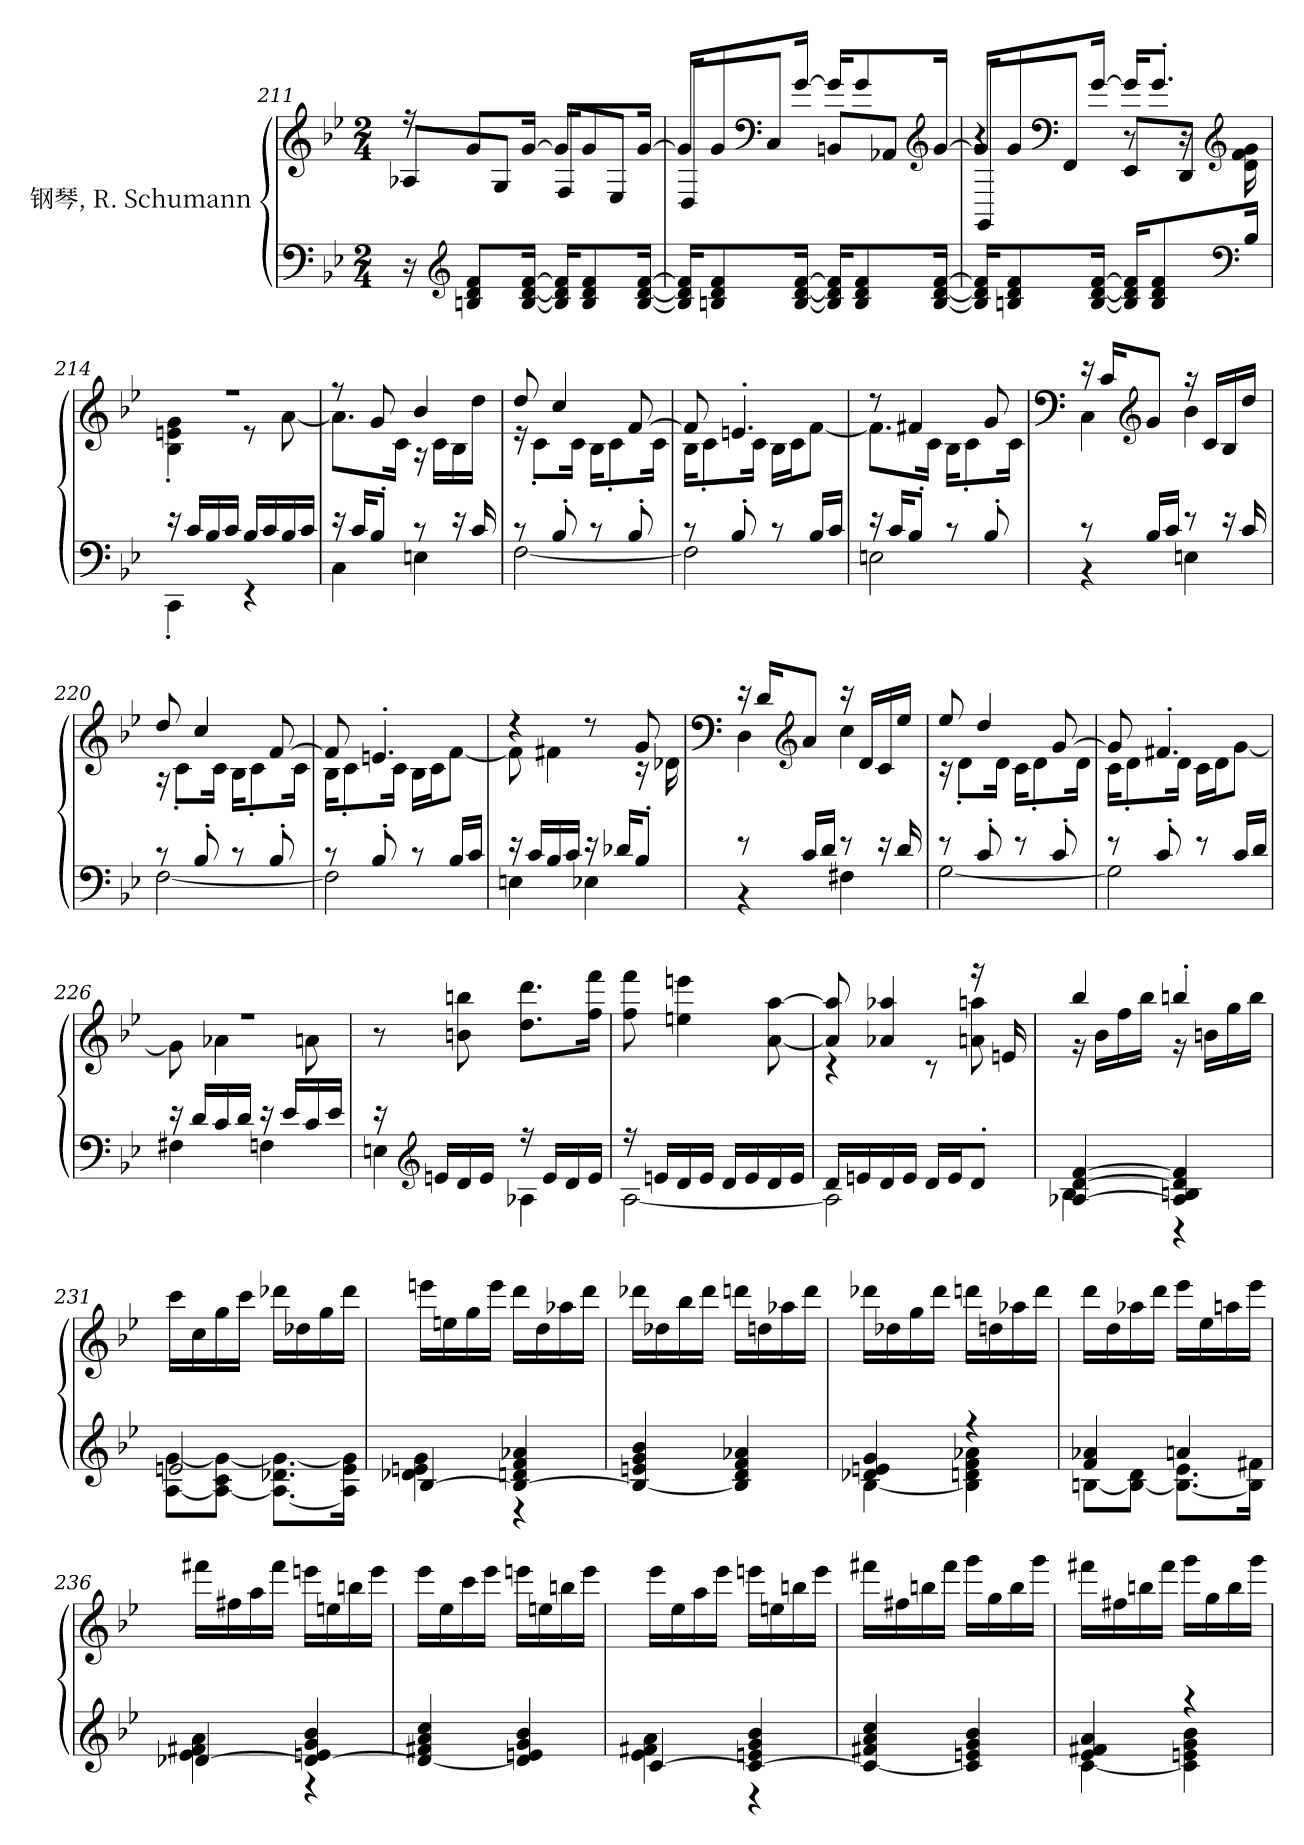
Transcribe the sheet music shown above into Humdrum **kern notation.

**kern	**kern
*part1	*part1
*staff2	*staff1
*I"钢琴, R. Schumann	*
!!LO:LB:g=z
*clefF4	*clefG2
*k[b-e-]	*k[b-e-]
*M2/4	*M2/4
=211	=211
*	*^
16r	16r	8A-X/L
*clefG2	*	*
8Bn/ 8d/ 8f/L	8g/L	.
.	.	8G/J
[16B/ [16d/ [16f/Jk	[16g/Jk	.
16B/] 16d/] 16f/]KL	16g/KL]	8F/L
8B/ 8d/ 8f/	8g/	.
.	.	8E-/J
[16B/ [16d/ [16f/Jk	[16g/Jk	.
=212	=212	=212
16B/] 16d/] 16f/]KL	16g/KL]	8D/L
8Bn/ 8d/ 8f/	8g/	.
*	*clefF4	*
.	.	8C/J
[16B/ [16d/ [16f/Jk	[16g/Jk	.
16B/] 16d/] 16f/]KL	16g/KL]	8BBn/L
8B/ 8d/ 8f/	8g/	.
.	.	8AA-X/J
*	*clefG2	*
[16B/ [16d/ [16f/Jk	[16g/Jk	.
=213	=213	=213
*	*	*^
16B/] 16d/] 16f/]KL	16g/KL]	4r	8GG/L
8Bn/ 8d/ 8f/	8g/	.	.
*	*clefF4	*	*
.	.	.	8FF/J
[16B/ [16d/ [16f/Jk	[16g/Jk	.	.
16B/] 16d/] 16f/]KL	16g/KL]	8r	8EE-/L
8B/ 8d/ 8f/	8.g'/J	.	.
.	.	16r	8DD/J
*clefF4	*clefG2	*	*
16B/Jk	.	16d\ 16f\ 16g\	.
*	*	*v	*v
!!LO:LB:g=z
=214	=214	=214
*^	*	*
16r	4CC'\	2r	4B-\' 4en\' 4g\'
16c/LL	.	.	.
16B-/	.	.	.
16c/JJ	.	.	.
16B-/LL	4r	.	8r
16c/	.	.	.
16B-/	.	.	[8a\
16c/JJ	.	.	.
=215	=215	=215	=215
16r	4C\	8r	8.a\L]
16c/KL	.	.	.
8B-'/J	.	8g/	.
.	.	.	16c\Jk
8r	4En\	4b-/	16r
.	.	.	16c\LL
16r	.	.	16B-\
16c/	.	.	16dd\JJ
=216	=216	=216	=216
8r	[2F\	8dd/	16r
.	.	.	8c'\L
8B-'/	.	4cc/	.
.	.	.	16c\Jk
8r	.	.	16B-\KL
.	.	.	8c'\
8B-'/	.	[8f/	.
.	.	.	16c\Jk
=217	=217	=217	=217
8r	2F\]	8f/]	16B-\KL
.	.	.	8c'\
8B-'/	.	4.en'/	.
.	.	.	16c\Jk
8r	.	.	16B-\LL
.	.	.	16c\J
16B-/LL	.	.	[8f\J
16c/JJ	.	.	.
!!LO:LB:g=z	!!
=218	=218	=218	=218
16r	2En\	8r	8.f\L]
16c/KL	.	.	.
8B-'/J	.	4f#X/	.
.	.	.	16c\Jk
8r	.	.	16B-\KL
.	.	.	8c'\
8B-'/	.	8g/	.
.	.	.	16c\Jk
=219	=219	=219	=219
*	*	*clefF4	*
8r	4r	16r	4C\
.	.	16c/KL	.
*	*	*clefG2	*
16B-/LL	.	8g/J	.
16c/JJ	.	.	.
8r	4En\	16r	4b-\
.	.	16c/LL	.
16r	.	16B-/	.
16c/	.	16dd/JJ	.
=220	=220	=220	=220
8r	[2F\	8dd/	16r
.	.	.	8c'\L
8B-'/	.	4cc/	.
.	.	.	16c\Jk
8r	.	.	16B-\KL
.	.	.	8c'\
8B-'/	.	[8f/	.
.	.	.	16c\Jk
!!LO:LB:g=z	!!
=221	=221	=221	=221
8r	2F\]	8f/]	16B-\KL
.	.	.	8c'\
8B-'/	.	4.en'/	.
.	.	.	16c\Jk
8r	.	.	16B-\LL
.	.	.	16c\J
16B-/LL	.	.	[8f\J
16c/JJ	.	.	.
=222	=222	=222	=222
16r	4En\	4r	8f\]
16c/LL	.	.	.
16B-/	.	.	4f#X\
16c/JJ	.	.	.
16r	4E-X\	8r	.
16d-X/KL	.	.	.
8B-'/J	.	8g/	16r
.	.	.	16d-X\
=223	=223	=223	=223
*	*	*clefF4	*
8r	4r	16r	4D\
.	.	16d/KL	.
*	*	*clefG2	*
16c/LL	.	8a/J	.
16d/JJ	.	.	.
8r	4F#X\	16r	4cc\
.	.	16d/LL	.
16r	.	16c/	.
16d/	.	16ee-/JJ	.
!!LO:LB:g=z	!!
=224	=224	=224	=224
8r	[2G\	8ee-/	16r
.	.	.	8d'\L
8c'/	.	4dd/	.
.	.	.	16d\Jk
8r	.	.	16c\KL
.	.	.	8d'\
8c'/	.	[8g/	.
.	.	.	16d\Jk
=225	=225	=225	=225
8r	2G\]	8g/]	16c\KL
.	.	.	8d'\
8c'/	.	4.f#X'/	.
.	.	.	16d\Jk
8r	.	.	16c\LL
.	.	.	16d\J
16c/LL	.	.	[8g\J
16d/JJ	.	.	.
=226	=226	=226	=226
16r	4F#X\	2r	8g\]
16d/LL	.	.	.
16c/	.	.	4a-X\
16d/JJ	.	.	.
16r	4Fn\	.	.
16e-/LL	.	.	.
16c/	.	.	8an\
16e-/JJ	.	.	.
*	*	*v	*v
=227	=227	=227
16r	4En\	8r
*clefG2	*	*
16en/LL	.	.
16d/	.	8bn\ 8bbn\
16e/JJ	.	.
16r	4A-X\	8.dd\ 8.ddd\L
16e/LL	.	.
16d/	.	.
16e/JJ	.	16ff\ 16fff\Jk
!!LO:PB:g=z
=228	=228	=228
16r	[2A\	8ff\ 8fff\
16en/LL	.	.
16d/	.	4een\ 4eeen\
16e/JJ	.	.
16d/LL	.	.
16e/	.	.
16d/	.	[8a\ [8aa\
16e/JJ	.	.
=229	=229	=229
*	*	*^
16d/LL	2A\]	8a/] 8aa/]	4r
16en/	.	.	.
16d/	.	4a-X/ 4aa-X/	.
16e/JJ	.	.	.
16d/LL	.	.	8r
16e/J	.	.	.
8d'/J	.	16r	8an\ 8aan\
.	.	16en/	.
=230	=230	=230	=230
[4A-X/ [4d/ [4f/	4B-\	4bb-/	16r
.	.	.	16b-\LL
.	.	.	16ff\
.	.	.	16bb-\JJ
4A-/] 4Bn/ 4d/] 4f/]	4r	4bbn'/	16r
.	.	.	16bn\LL
.	.	.	16gg\
.	.	.	16bb\JJ
*	*	*v	*v
=231	=231	=231
2en/	[8A\ [8g\L	16ccc\LL
.	.	16cc\
.	8A\_ 8c\ 8g\_J	16gg\
.	.	16ccc\JJ
.	8.A\_ 8.d-X\ 8.g\_L	16ddd-X\LL
.	.	16dd-X\
.	.	16gg\
.	16A\] 16e\ 16g\]Jk	16ddd-\JJ
!!LO:LB:g=z
=232	=232	=232
[4B-/	4d-X\ 4en\ 4g\	16eeen\LL
.	.	16een\
.	.	16gg\
.	.	16eee\JJ
4B-/_ 4dn/ 4f/ 4a-X/	4r	16ddd\LL
.	.	16dd\
.	.	16aa-X\
.	.	16ddd\JJ
*v	*v	*
=233	=233
4B-/_ 4en/ 4g/ 4b-/	16ddd-X\LL
.	16dd-X\
.	16bb-\
.	16ddd-\JJ
4B-/] 4d/ 4f/ 4a-X/	16dddn\LL
.	16ddn\
.	16aa-X\
.	16ddd\JJ
=234	=234
*^	*
4d-X/ 4en/ 4g/	[4B-\	16ddd-X\LL
.	.	16dd-X\
.	.	16gg\
.	.	16ddd-\JJ
4r	4B-\] 4dn\ 4f\ 4a-X\	16dddn\LL
.	.	16ddn\
.	.	16aa-X\
.	.	16ddd\JJ
!!LO:LB:g=z
=235	=235	=235
4f/ 4a-X/	[8Bn\L	16ddd\LL
.	.	16dd\
.	8B\_ 8d\J	16aa-X\
.	.	16ddd\JJ
4an/	8.B\_ 8.e-\L	16eee-\LL
.	.	16ee-\
.	.	16aan\
.	16B\] 16f#X\Jk	16eee-\JJ
=236	=236	=236
[4d-X/	4e-\ 4f#X\ 4a\	16fff#X\LL
.	.	16ff#X\
.	.	16aa\
.	.	16fff#\JJ
4d-/_ 4en/ 4g/ 4b-/	4r	16eeen\LL
.	.	16een\
.	.	16bbn\
.	.	16eee\JJ
*v	*v	*
=237	=237
4d-/_ 4f#X/ 4a/ 4cc/	16eee-\LL
.	16ee-\
.	16ccc\
.	16eee-\JJ
4d-/] 4en/ 4g/ 4b-/	16eeen\LL
.	16een\
.	16bbn\
.	16eee\JJ
!!LO:LB:g=z
=238	=238
*^	*
[4c/	4e-\ 4f#X\ 4a\	16eee-\LL
.	.	16ee-\
.	.	16aa\
.	.	16eee-\JJ
4c/_ 4en/ 4g/ 4b-/	4r	16eeen\LL
.	.	16een\
.	.	16bbn\
.	.	16eee\JJ
*v	*v	*
=239	=239
4c/_ 4f#X/ 4a/ 4cc/	16fff#X\LL
.	16ff#X\
.	16bbn\
.	16fff#\JJ
4c/] 4en/ 4g/ 4b-/	16ggg\LL
.	16gg\
.	16bb\
.	16ggg\JJ
=240	=240
*^	*
4e-/ 4f#X/ 4a/	[4c\	16fff#X\LL
.	.	16ff#X\
.	.	16bbn\
.	.	16fff#\JJ
4r	4c\] 4en\ 4g\ 4b-\	16ggg\LL
.	.	16gg\
.	.	16bb\
.	.	16ggg\JJ
*v	*v	*
=	=
*-	*-
